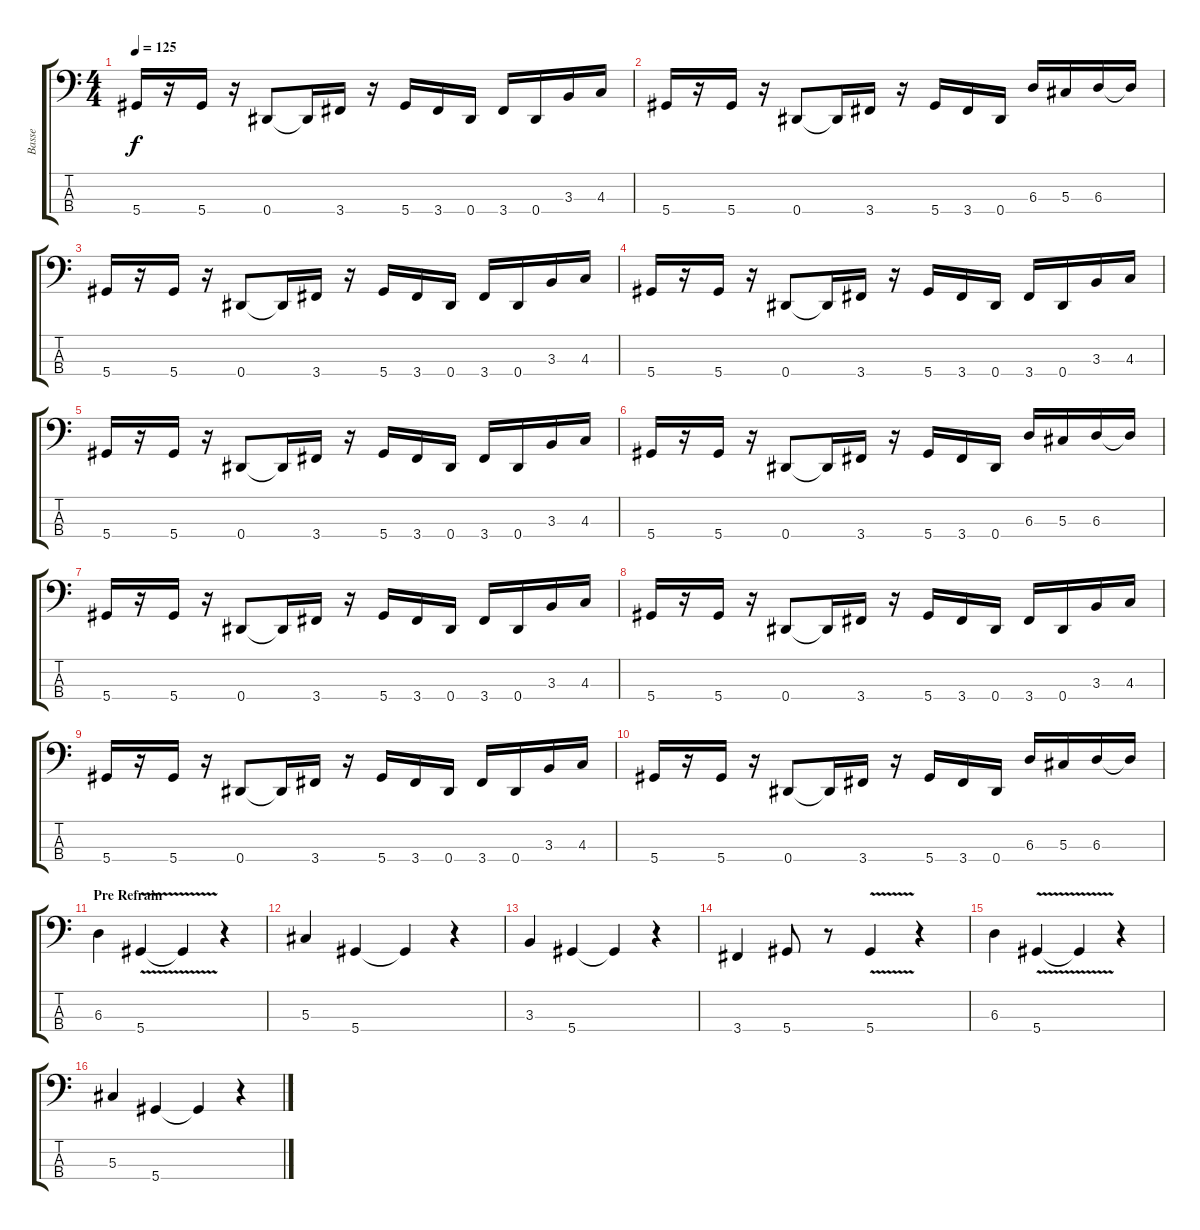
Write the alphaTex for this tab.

\track ("Basse" "Basse") {instrument electricbasspick}
\staff {score tabs}
\tuning (Gb2 Db2 Ab1 Eb1) {hide}
\ts (4 4)
\tempo 125
\clef f4
\ks c
5.4.16{dy f} r.16 5.4.16 r.16 0.4.8 0.4{t}.16 3.4.16 r.16 5.4.16 3.4.16 0.4.16 3.4.16 0.4.16 3.3.16 4.3.16 |
5.4.16 r.16 5.4.16 r.16 0.4.8 0.4{t}.16 3.4.16 r.16 5.4.16 3.4.16 0.4.16 6.3.16 5.3.16 6.3.16 6.3{t}.16 |
5.4.16 r.16 5.4.16 r.16 0.4.8 0.4{t}.16 3.4.16 r.16 5.4.16 3.4.16 0.4.16 3.4.16 0.4.16 3.3.16 4.3.16 |
5.4.16 r.16 5.4.16 r.16 0.4.8 0.4{t}.16 3.4.16 r.16 5.4.16 3.4.16 0.4.16 3.4.16 0.4.16 3.3.16 4.3.16 |
5.4.16 r.16 5.4.16 r.16 0.4.8 0.4{t}.16 3.4.16 r.16 5.4.16 3.4.16 0.4.16 3.4.16 0.4.16 3.3.16 4.3.16 |
5.4.16 r.16 5.4.16 r.16 0.4.8 0.4{t}.16 3.4.16 r.16 5.4.16 3.4.16 0.4.16 6.3.16 5.3.16 6.3.16 6.3{t}.16 |
5.4.16 r.16 5.4.16 r.16 0.4.8 0.4{t}.16 3.4.16 r.16 5.4.16 3.4.16 0.4.16 3.4.16 0.4.16 3.3.16 4.3.16 |
5.4.16 r.16 5.4.16 r.16 0.4.8 0.4{t}.16 3.4.16 r.16 5.4.16 3.4.16 0.4.16 3.4.16 0.4.16 3.3.16 4.3.16 |
5.4.16 r.16 5.4.16 r.16 0.4.8 0.4{t}.16 3.4.16 r.16 5.4.16 3.4.16 0.4.16 3.4.16 0.4.16 3.3.16 4.3.16 |
5.4.16 r.16 5.4.16 r.16 0.4.8 0.4{t}.16 3.4.16 r.16 5.4.16 3.4.16 0.4.16 6.3.16 5.3.16 6.3.16 6.3{t}.16 |
\section ("" "Pre Refrain")
6.3.4 5.4{v}.4 5.4{t}.4 r.4 |
5.3.4 5.4.4 5.4{t}.4 r.4 |
3.3.4 5.4.4 5.4{t}.4 r.4 |
3.4.4 5.4.8 r.8 5.4{v}.4 r.4 |
6.3.4 5.4{v}.4 5.4{t}.4 r.4 |
5.3.4 5.4.4 5.4{t}.4 r.4
